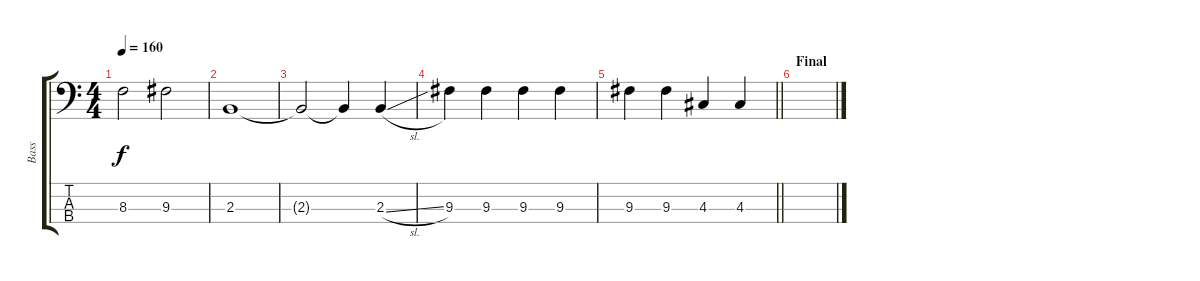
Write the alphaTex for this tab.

\track ("Bass" "Bass") {instrument electricbassfinger}
\staff {score tabs}
\tuning (G2 D2 A1 E1) {hide}
\ts (4 4)
\tempo 160
\clef f4
\ks c
8.3.2{dy f} 9.3.2 |
2.3.1 |
2.3{t}.2 2.3{t}.4 2.3{sl}.4 |
9.3.4 9.3.4 9.3.4 9.3.4 |
\barLineRight lightlight
9.3.4 9.3.4 4.3.4 4.3.4 |
\section ("" "Final")
